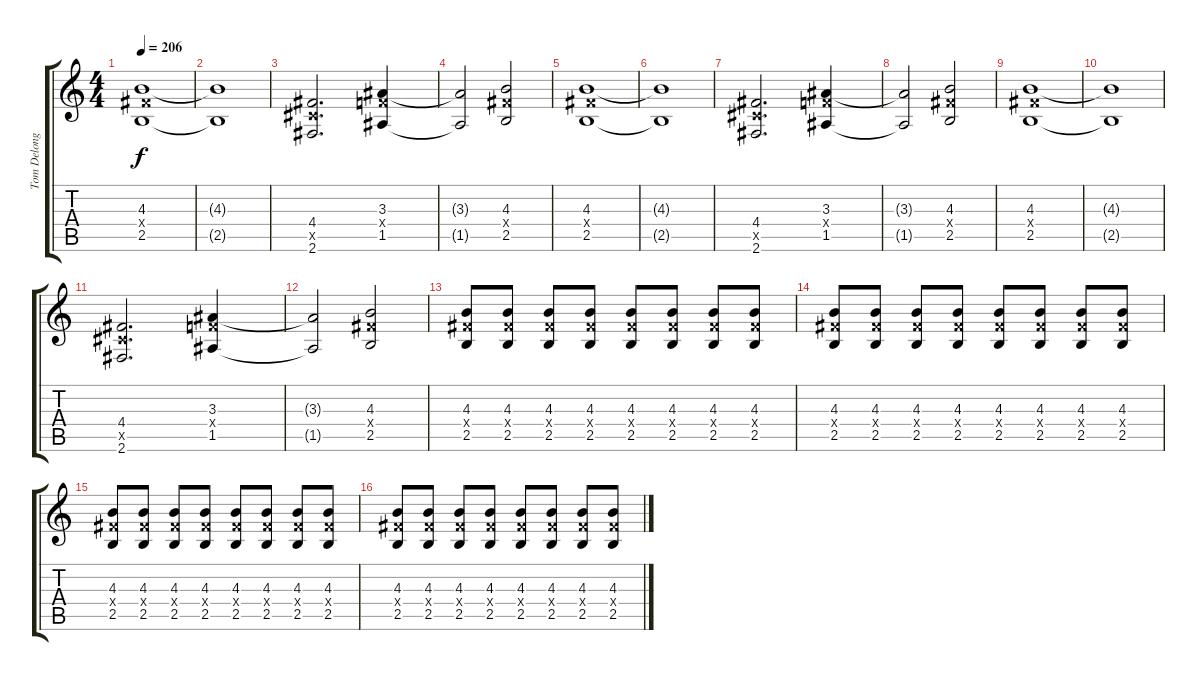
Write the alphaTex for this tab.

\track ("Tom Delonge - Guitar" "Tom Delong") {instrument distortionguitar}
\staff {score tabs}
\tuning (E4 B3 G3 D3 A2 E2) {hide}
\ts (4 4)
\tempo 206
\clef g2
\ks c
(4.3 4.4{x} 2.5).1{dy f} |
(4.3{t} 2.5{t}).1 |
(4.4 4.5{x} 2.6).2{d} (3.3 3.4{x} 1.5).4 |
(3.3{t} 1.5{t}).2 (4.3 4.4{x} 2.5).2 |
(4.3 4.4{x} 2.5).1 |
(4.3{t} 2.5{t}).1 |
(4.4 4.5{x} 2.6).2{d} (3.3 3.4{x} 1.5).4 |
(3.3{t} 1.5{t}).2 (4.3 4.4{x} 2.5).2 |
(4.3 4.4{x} 2.5).1 |
(4.3{t} 2.5{t}).1 |
(4.4 4.5{x} 2.6).2{d} (3.3 3.4{x} 1.5).4 |
(3.3{t} 1.5{t}).2 (4.3 4.4{x} 2.5).2 |
(4.3 4.4{x} 2.5).8 (4.3 4.4{x} 2.5).8 (4.3 4.4{x} 2.5).8 (4.3 4.4{x} 2.5).8 (4.3 4.4{x} 2.5).8 (4.3 4.4{x} 2.5).8 (4.3 4.4{x} 2.5).8 (4.3 4.4{x} 2.5).8 |
(4.3 4.4{x} 2.5).8 (4.3 4.4{x} 2.5).8 (4.3 4.4{x} 2.5).8 (4.3 4.4{x} 2.5).8 (4.3 4.4{x} 2.5).8 (4.3 4.4{x} 2.5).8 (4.3 4.4{x} 2.5).8 (4.3 4.4{x} 2.5).8 |
(4.3 4.4{x} 2.5).8 (4.3 4.4{x} 2.5).8 (4.3 4.4{x} 2.5).8 (4.3 4.4{x} 2.5).8 (4.3 4.4{x} 2.5).8 (4.3 4.4{x} 2.5).8 (4.3 4.4{x} 2.5).8 (4.3 4.4{x} 2.5).8 |
(4.3 4.4{x} 2.5).8 (4.3 4.4{x} 2.5).8 (4.3 4.4{x} 2.5).8 (4.3 4.4{x} 2.5).8 (4.3 4.4{x} 2.5).8 (4.3 4.4{x} 2.5).8 (4.3 4.4{x} 2.5).8 (4.3 4.4{x} 2.5).8
